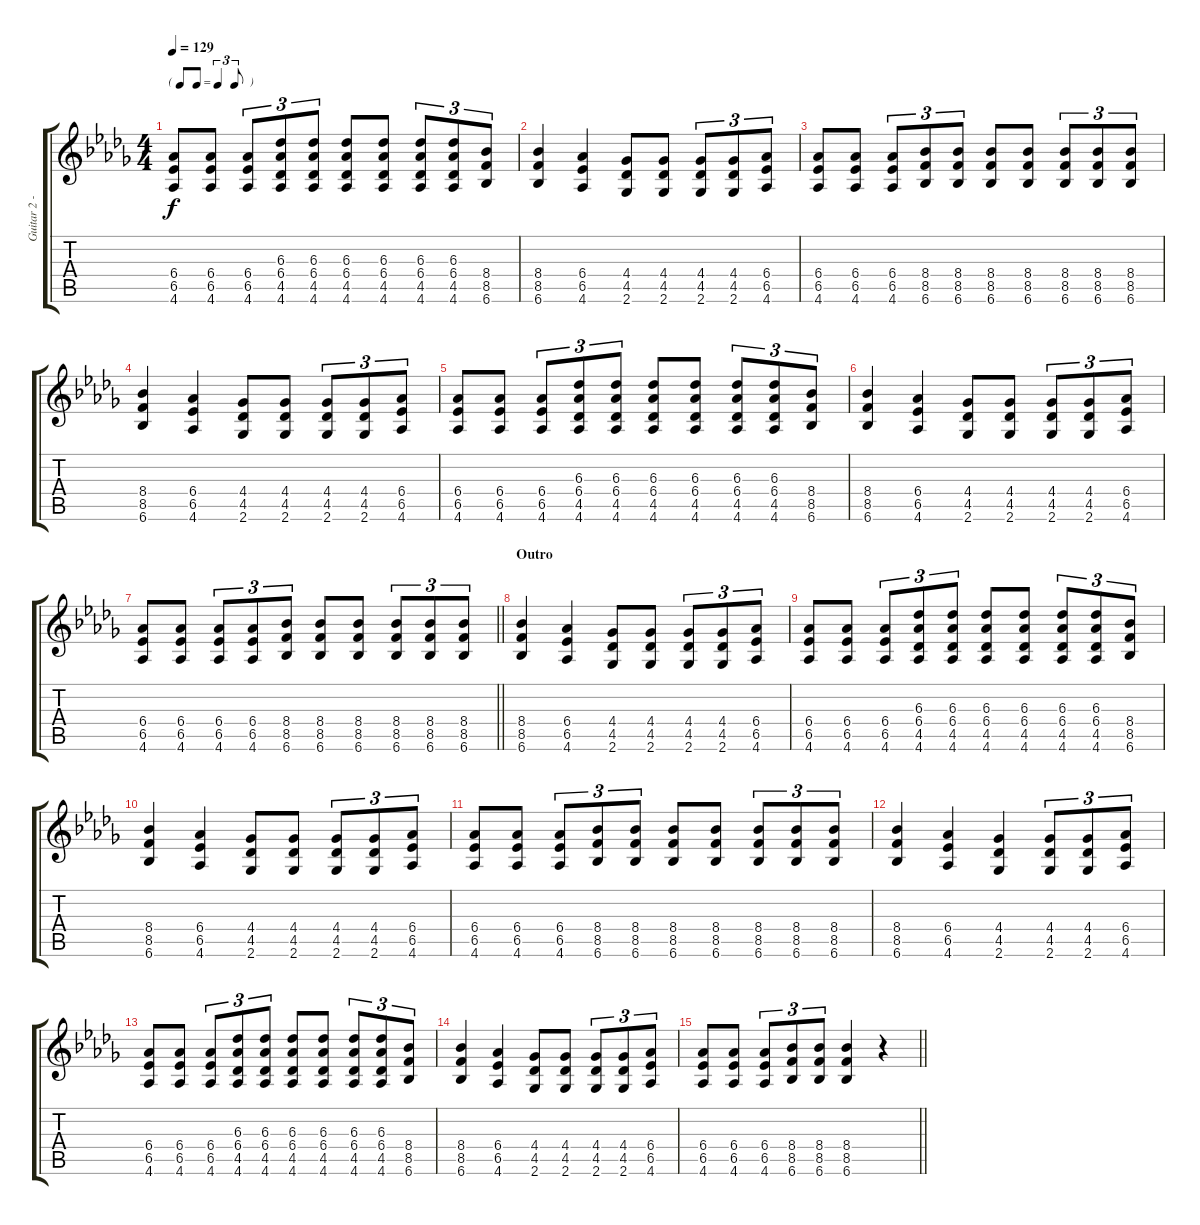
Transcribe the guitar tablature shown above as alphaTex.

\track ("Guitar 2 - Rhythm Right" "Guitar 2 -") {instrument distortionguitar}
\staff {score tabs}
\tuning (E4 B3 G3 D3 A2 E2) {hide}
\ts (4 4)
\tf triplet8th
\tempo 129
\clef g2
\ks db
(6.4 6.5 4.6).8{dy f} (6.4 6.5 4.6).8 (6.4 6.5 4.6).8{tu (3 2)} (6.3 6.4 4.5 4.6).8{tu (3 2)} (6.3 6.4 4.5 4.6).8{tu (3 2)} (6.3 6.4 4.5 4.6).8 (6.3 6.4 4.5 4.6).8 (6.3 6.4 4.5 4.6).8{tu (3 2)} (6.3 6.4 4.5 4.6).8{tu (3 2)} (8.4 8.5 6.6).8{tu (3 2)} |
(8.4 8.5 6.6).4 (6.4 6.5 4.6).4 (4.4 4.5 2.6).8 (4.4 4.5 2.6).8 (4.4 4.5 2.6).8{tu (3 2)} (4.4 4.5 2.6).8{tu (3 2)} (6.4 6.5 4.6).8{tu (3 2)} |
(6.4 6.5 4.6).8 (6.4 6.5 4.6).8 (6.4 6.5 4.6).8{tu (3 2)} (8.4 8.5 6.6).8{tu (3 2)} (8.4 8.5 6.6).8{tu (3 2)} (8.4 8.5 6.6).8 (8.4 8.5 6.6).8 (8.4 8.5 6.6).8{tu (3 2)} (8.4 8.5 6.6).8{tu (3 2)} (8.4 8.5 6.6).8{tu (3 2)} |
(8.4 8.5 6.6).4 (6.4 6.5 4.6).4 (4.4 4.5 2.6).8 (4.4 4.5 2.6).8 (4.4 4.5 2.6).8{tu (3 2)} (4.4 4.5 2.6).8{tu (3 2)} (6.4 6.5 4.6).8{tu (3 2)} |
(6.4 6.5 4.6).8 (6.4 6.5 4.6).8 (6.4 6.5 4.6).8{tu (3 2)} (6.3 6.4 4.5 4.6).8{tu (3 2)} (6.3 6.4 4.5 4.6).8{tu (3 2)} (6.3 6.4 4.5 4.6).8 (6.3 6.4 4.5 4.6).8 (6.3 6.4 4.5 4.6).8{tu (3 2)} (6.3 6.4 4.5 4.6).8{tu (3 2)} (8.4 8.5 6.6).8{tu (3 2)} |
(8.4 8.5 6.6).4 (6.4 6.5 4.6).4 (4.4 4.5 2.6).8 (4.4 4.5 2.6).8 (4.4 4.5 2.6).8{tu (3 2)} (4.4 4.5 2.6).8{tu (3 2)} (6.4 6.5 4.6).8{tu (3 2)} |
\barLineRight lightlight
(6.4 6.5 4.6).8 (6.4 6.5 4.6).8 (6.4 6.5 4.6).8{tu (3 2)} (6.4 6.5 4.6).8{tu (3 2)} (8.4 8.5 6.6).8{tu (3 2)} (8.4 8.5 6.6).8 (8.4 8.5 6.6).8 (8.4 8.5 6.6).8{tu (3 2)} (8.4 8.5 6.6).8{tu (3 2)} (8.4 8.5 6.6).8{tu (3 2)} |
\section ("" "Outro")
(8.4 8.5 6.6).4 (6.4 6.5 4.6).4 (4.4 4.5 2.6).8 (4.4 4.5 2.6).8 (4.4 4.5 2.6).8{tu (3 2)} (4.4 4.5 2.6).8{tu (3 2)} (6.4 6.5 4.6).8{tu (3 2)} |
(6.4 6.5 4.6).8 (6.4 6.5 4.6).8 (6.4 6.5 4.6).8{tu (3 2)} (6.3 6.4 4.5 4.6).8{tu (3 2)} (6.3 6.4 4.5 4.6).8{tu (3 2)} (6.3 6.4 4.5 4.6).8 (6.3 6.4 4.5 4.6).8 (6.3 6.4 4.5 4.6).8{tu (3 2)} (6.3 6.4 4.5 4.6).8{tu (3 2)} (8.4 8.5 6.6).8{tu (3 2)} |
(8.4 8.5 6.6).4 (6.4 6.5 4.6).4 (4.4 4.5 2.6).8 (4.4 4.5 2.6).8 (4.4 4.5 2.6).8{tu (3 2)} (4.4 4.5 2.6).8{tu (3 2)} (6.4 6.5 4.6).8{tu (3 2)} |
(6.4 6.5 4.6).8 (6.4 6.5 4.6).8 (6.4 6.5 4.6).8{tu (3 2)} (8.4 8.5 6.6).8{tu (3 2)} (8.4 8.5 6.6).8{tu (3 2)} (8.4 8.5 6.6).8 (8.4 8.5 6.6).8 (8.4 8.5 6.6).8{tu (3 2)} (8.4 8.5 6.6).8{tu (3 2)} (8.4 8.5 6.6).8{tu (3 2)} |
(8.4 8.5 6.6).4 (6.4 6.5 4.6).4 (4.4 4.5 2.6).4 (4.4 4.5 2.6).8{tu (3 2)} (4.4 4.5 2.6).8{tu (3 2)} (6.4 6.5 4.6).8{tu (3 2)} |
(6.4 6.5 4.6).8 (6.4 6.5 4.6).8 (6.4 6.5 4.6).8{tu (3 2)} (6.3 6.4 4.5 4.6).8{tu (3 2)} (6.3 6.4 4.5 4.6).8{tu (3 2)} (6.3 6.4 4.5 4.6).8 (6.3 6.4 4.5 4.6).8 (6.3 6.4 4.5 4.6).8{tu (3 2)} (6.3 6.4 4.5 4.6).8{tu (3 2)} (8.4 8.5 6.6).8{tu (3 2)} |
(8.4 8.5 6.6).4 (6.4 6.5 4.6).4 (4.4 4.5 2.6).8 (4.4 4.5 2.6).8 (4.4 4.5 2.6).8{tu (3 2)} (4.4 4.5 2.6).8{tu (3 2)} (6.4 6.5 4.6).8{tu (3 2)} |
\barLineRight lightlight
(6.4 6.5 4.6).8 (6.4 6.5 4.6).8 (6.4 6.5 4.6).8{tu (3 2)} (8.4 8.5 6.6).8{tu (3 2)} (8.4 8.5 6.6).8{tu (3 2)} (8.4 8.5 6.6).4 r.4
